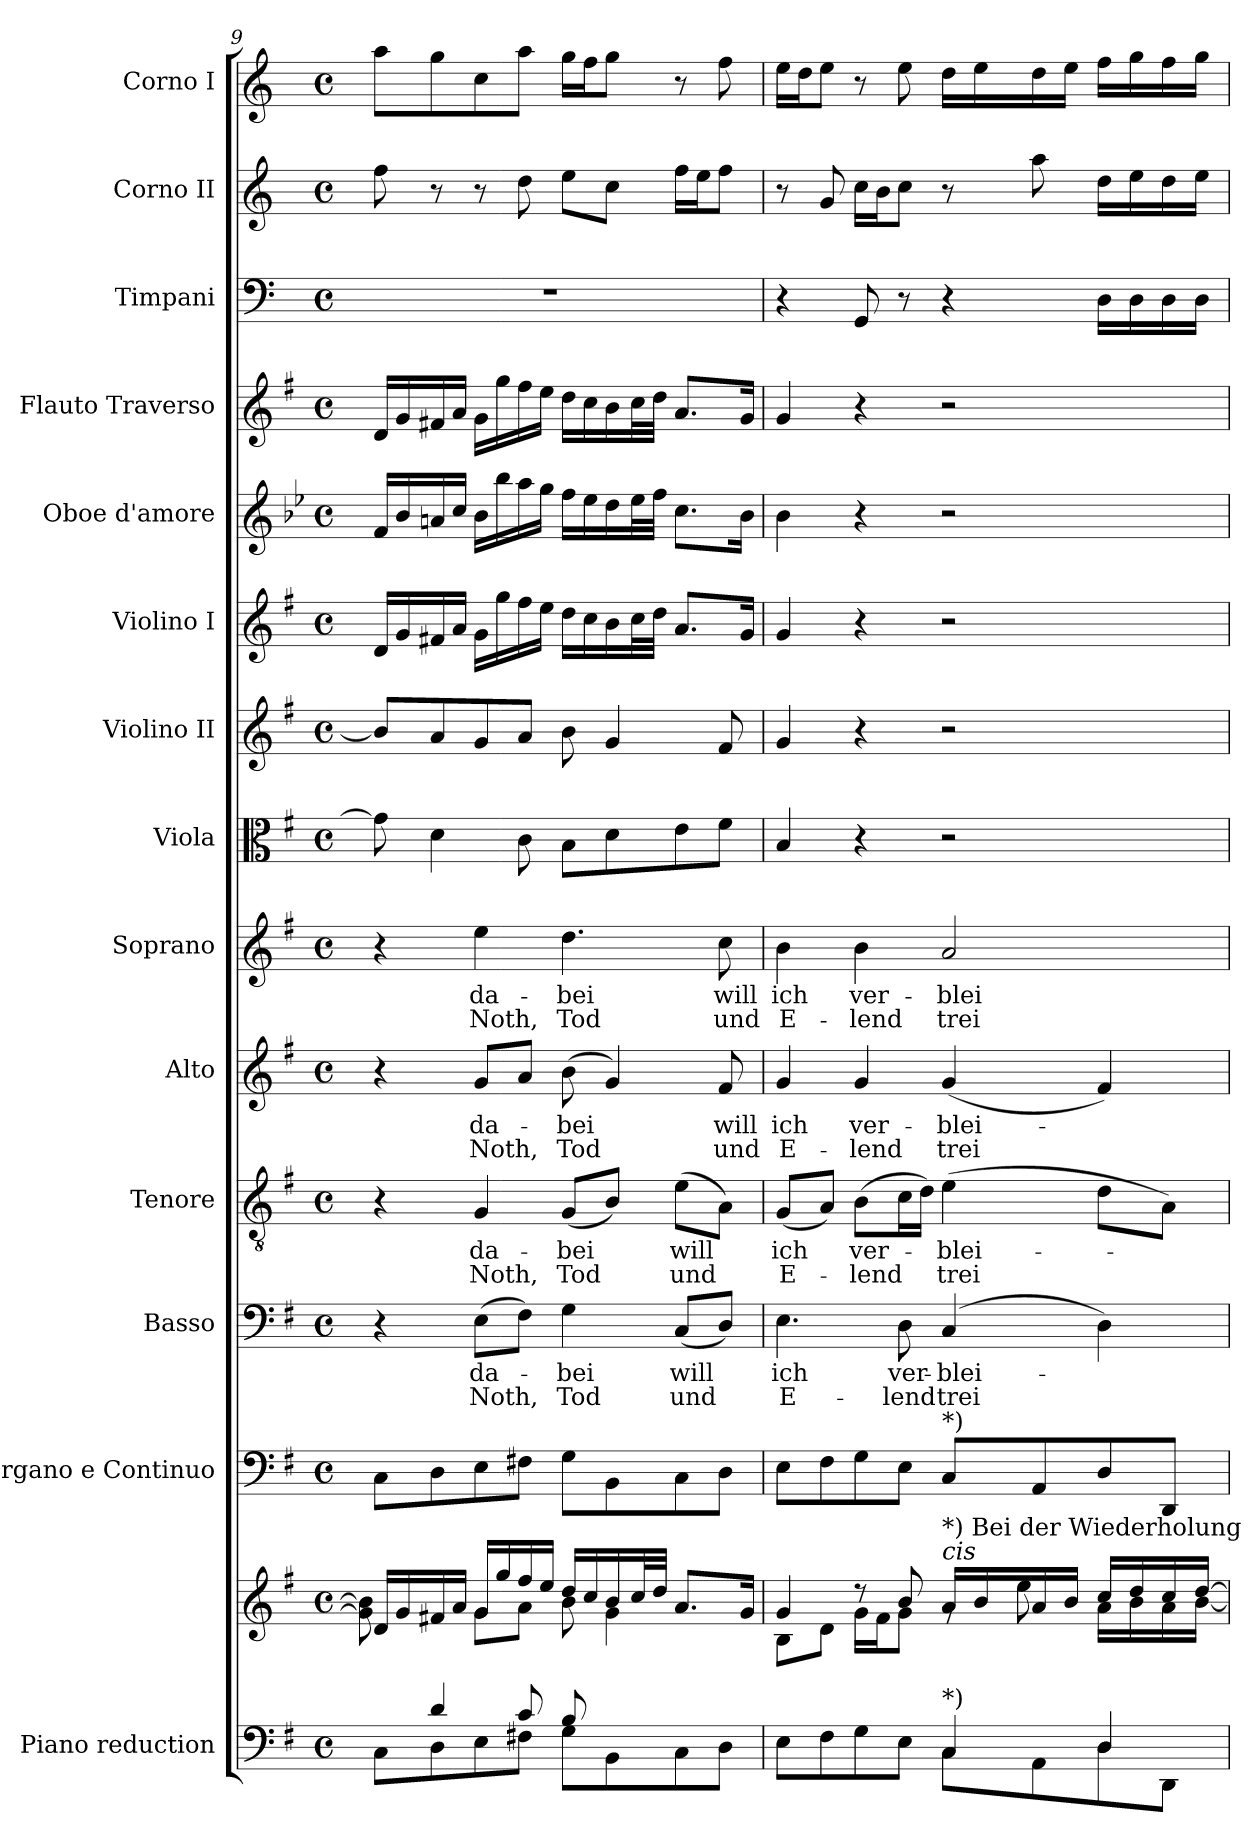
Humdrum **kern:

**kern	**kern	**kern	**kern	**text	**text	**kern	**text	**text	**kern	**text	**text	**kern	**text	**text	**kern	**kern	**kern	**kern	**kern	**kern	**kern	**kern
*part14	*part14	*part13	*part12	*part12	*part12	*part11	*part11	*part11	*part10	*part10	*part10	*part9	*part9	*part9	*part8	*part7	*part6	*part5	*part4	*part3	*part2	*part1
*staff15	*staff14	*staff13	*staff12	*staff12	*staff12	*staff11	*staff11	*staff11	*staff10	*staff10	*staff10	*staff9	*staff9	*staff9	*staff8	*staff7	*staff6	*staff5	*staff4	*staff3	*staff2	*staff1
*I"Piano reduction	*	*I"Organo e Continuo	*I"Basso	*	*	*I"Tenore	*	*	*I"Alto	*	*	*I"Soprano	*	*	*I"Viola	*I"Violino II	*I"Violino I	*I"Oboe d'amore	*I"Flauto Traverso	*I"Timpani	*I"Corno II	*I"Corno I
*I'Pno	*	*	*	*	*	*	*	*	*	*	*	*	*	*	*	*	*	*I'Ob	*I'Fl	*I'Timp	*	*
*clefF4	*clefG2	*clefF4	*clefF4	*	*	*clefGv2	*	*	*clefG2	*	*	*clefG2	*	*	*clefC3	*clefG2	*clefG2	*clefG2	*clefG2	*clefF4	*clefG2	*clefG2
*	*	*	*	*	*	*	*	*	*	*	*	*	*	*	*	*	*	*ITrd2c3	*	*	*ITrd3c5	*ITrd3c5
*k[f#]	*k[f#]	*k[f#]	*k[f#]	*	*	*k[f#]	*	*	*k[f#]	*	*	*k[f#]	*	*	*k[f#]	*k[f#]	*k[f#]	*k[f#]	*k[f#]	*k[]	*k[f#]	*k[f#]
*M4/4	*M4/4	*M4/4	*M4/4	*	*	*M4/4	*	*	*M4/4	*	*	*M4/4	*	*	*M4/4	*M4/4	*M4/4	*M4/4	*M4/4	*M4/4	*M4/4	*M4/4
*met(c)	*met(c)	*met(c)	*met(c)	*	*	*met(c)	*	*	*met(c)	*	*	*met(c)	*	*	*met(c)	*met(c)	*met(c)	*met(c)	*met(c)	*met(c)	*met(c)	*met(c)
=9	=9	=9	=9	=9	=9	=9	=9	=9	=9	=9	=9	=9	=9	=9	=9	=9	=9	=9	=9	=9	=9	=9
*^	*^	*	*	*	*	*	*	*	*	*	*	*	*	*	*	*	*	*	*	*	*	*
*	*	*	*^	*	*	*	*	*	*	*	*	*	*	*	*	*	*	*	*	*	*	*	*	*
8ryy	8C\L	16d/LL	8g\] 8b\]	8ryy	8C\L	4r	.	.	4r	.	.	4r	.	.	4r	.	.	8g\]	8b/L]	16d/LL	16d/LL	16d/LL	1r	8cc\	8ee\L
.	.	16g/	.	.	.	.	.	.	.	.	.	.	.	.	.	.	.	.	.	16g/	16g/	16g/	.	.	.
*	*	*	*v	*v	*	*	*	*	*	*	*	*	*	*	*	*	*	*	*	*	*	*	*	*	*
4d/	8D\	16f#X/	8ryy	8D\	.	.	.	.	.	.	.	.	.	.	.	.	4d\	8a/	16f#X/	16f#X/	16f#X/	.	8r	8dd\
.	.	16a/JJ	.	.	.	.	.	.	.	.	.	.	.	.	.	.	.	.	16a/JJ	16a/JJ	16a/JJ	.	.	.
!	!	!	!	!	!	!LO:LY:b	!LO:LY:b	!	!LO:LY:b	!LO:LY:b	!	!LO:LY:b	!LO:LY:b	!	!LO:LY:b	!LO:LY:b	!	!	!	!	!	!	!	!
.	8E\	16g/LL	8g\L	8E\	(>8E\L	da-	Noth,	4G/	da-	Noth,	8g/L	da-	Noth,	4ee\	da-	Noth,	.	8g/	16g\LL	16g\LL	16g\LL	.	8r	8g\
.	.	16gg/	.	.	.	.	.	.	.	.	.	.	.	.	.	.	.	.	16gg\	16gg\	16gg\	.	.	.
8c/	8F#X\J	16ff#/	8a\J	8F#X\J	8F#\J)	.	.	.	.	.	8a/J	.	.	.	.	.	8c\	8a/J	16ff#\	16ff#\	16ff#\	.	8a\	8ee\J
.	.	16ee/JJ	.	.	.	.	.	.	.	.	.	.	.	.	.	.	.	.	16ee\JJ	16ee\JJ	16ee\JJ	.	.	.
!	!	!	!	!	!	!LO:LY:b	!LO:LY:b	!	!LO:LY:b	!LO:LY:b	!	!LO:LY:b	!LO:LY:b	!	!LO:LY:b	!LO:LY:b	!	!	!	!	!	!	!	!
8B/L	8G\L	16dd/LL	8b\	8G\L	4G\	-bei	Tod	(<8G/L	-bei	Tod	(>8b\	-bei	Tod	4.dd\	-bei	Tod	8B\L	8b\	16dd\LL	16dd\LL	16dd\LL	.	8b\L	16dd\LL
.	.	16cc/	.	.	.	.	.	.	.	.	.	.	.	.	.	.	.	.	16cc\	16cc\	16cc\	.	.	16cc\J
*	*	*	*^	*	*	*	*	*	*	*	*	*	*	*	*	*	*	*	*	*	*	*	*	*
4.ryy	8BB\	16b/	4g\	8d\	8BB\	.	.	.	8B/J)	.	.	4g/)	.	.	.	.	.	8d\	4g/	16b\	16b\	16b\	.	8g\J	8dd\J
.	.	32cc/L	.	.	.	.	.	.	.	.	.	.	.	.	.	.	.	.	.	32cc\L	32cc\L	32cc\L	.	.	.
.	.	32dd/JJJ	.	.	.	.	.	.	.	.	.	.	.	.	.	.	.	.	.	32dd\JJJ	32dd\JJJ	32dd\JJJ	.	.	.
!	!	!	!	!	!	!	!LO:LY:b	!LO:LY:b	!	!LO:LY:b	!LO:LY:b	!	!	!	!	!	!	!	!	!	!	!	!	!	!
.	8C\	8.a/L	.	8e\	8C\	(<8C/L	will	und	(>8e\L	will	und	.	.	.	.	.	.	8e\	.	8.a/L	8.a\L	8.a/L	.	16cc\LL	8r
.	.	.	.	.	.	.	.	.	.	.	.	.	.	.	.	.	.	.	.	.	.	.	.	16b\J	.
!	!	!	!	!	!	!	!	!	!	!	!	!	!LO:LY:b	!LO:LY:b	!	!LO:LY:b	!LO:LY:b	!	!	!	!	!	!	!	!
.	8D\J	.	8ryy	8f#\J	8D\J	8D/J)	.	.	8A\J)	.	.	8f#/	will	und	8cc\	will	und	8f#\J	8f#/	.	.	.	.	8cc\J	8cc\
.	.	16g/Jk	.	.	.	.	.	.	.	.	.	.	.	.	.	.	.	.	.	16g/Jk	16g\Jk	16g/Jk	.	.	.
*	*	*	*v	*v	*	*	*	*	*	*	*	*	*	*	*	*	*	*	*	*	*	*	*	*	*
!!LO:PB:g=z
=10	=10	=10	=10	=10	=10	=10	=10	=10	=10	=10	=10	=10	=10	=10	=10	=10	=10	=10	=10	=10	=10	=10	=10	=10
!	!	!	!	!	!	!LO:LY:b	!LO:LY:b	!	!LO:LY:b	!LO:LY:b	!	!LO:LY:b	!LO:LY:b	!	!LO:LY:b	!LO:LY:b	!	!	!	!	!	!	!	!
2ryy	8E\L	4g/	8B\L	8E\L	4.E\	ich	E-	(<8G/L	ich	E-	4g/	ich	E-	4b\	ich	E-	4B/	4g/	4g/	4g\	4g/	4r	8r	16b\LL
.	.	.	.	.	.	.	.	.	.	.	.	.	.	.	.	.	.	.	.	.	.	.	.	16a\J
.	8F#\	.	8d\J	8F#\	.	.	.	8A/J)	.	.	.	.	.	.	.	.	.	.	.	.	.	.	8d/	8b\J
!	!	!	!	!	!	!	!	!	!LO:LY:b	!LO:LY:b	!	!LO:LY:b	!LO:LY:b	!	!LO:LY:b	!LO:LY:b	!	!	!	!	!	!	!	!
.	8G\	8r	16g\LL	8G\	.	.	.	(>8B\L	ver-	-lend	4g/	ver-	-lend	4b\	ver-	-lend	4r	4r	4r	4r	4r	8GG/	16g\LL	8r
.	.	.	16f#\J	.	.	.	.	.	.	.	.	.	.	.	.	.	.	.	.	.	.	.	16f#\J	.
!	!	!	!	!	!	!LO:LY:b	!LO:LY:b	!	!	!	!	!	!	!	!	!	!	!	!	!	!	!	!	!
.	8E\J	8b/	8g\J	8E\J	8D\	ver-	-lend	16c\L	.	.	.	.	.	.	.	.	.	.	.	.	.	8r	8g\J	8b\
.	.	.	.	.	.	.	.	16d\JJ)	.	.	.	.	.	.	.	.	.	.	.	.	.	.	.	.
!	!	!	!	!LO:TX:a:t=*)	!	!	!	!	!	!	!	!	!	!	!	!	!	!	!	!	!	!	!	!
!	!	!	!	!LO:TX:b:t=*) Bei der Wiederholung	!	!	!	!	!	!	!	!	!	!	!	!	!	!	!	!	!	!	!	!
!	!	!	!	!LO:TX:b:i:t=cis	!	!	!	!	!	!	!	!	!	!	!	!	!	!	!	!	!	!	!	!
!LO:TX:a:t=*)	!	!	!	!	!	!	!	!	!	!	!	!	!	!	!	!	!	!	!	!	!	!	!	!
!	!	!	!	!	!	!LO:LY:b	!LO:LY:b	!	!LO:LY:b	!LO:LY:b	!	!LO:LY:b	!LO:LY:b	!	!LO:LY:b	!LO:LY:b	!	!	!	!	!	!	!	!
4C/	8C\L	16a/LL	8rg	8C/L	(>4C/	-blei-	trei	(>4e\	-blei-	trei	(<4g/	-blei-	trei	2a/	-blei-	trei	2r	2r	2r	2r	2r	4r	8r	16a\LL
.	.	16b/	.	.	.	.	.	.	.	.	.	.	.	.	.	.	.	.	.	.	.	.	.	16b\
.	8AA\	16a/	8ee\	8AA/	.	.	.	.	.	.	.	.	.	.	.	.	.	.	.	.	.	.	8ee\	16a\
.	.	16b/JJ	.	.	.	.	.	.	.	.	.	.	.	.	.	.	.	.	.	.	.	.	.	16b\JJ
4D/	8D\	16cc/LL	16a\LL	8D/	4D\)	.	.	8d\L	.	.	4f#/)	.	.	.	.	.	.	.	.	.	.	16D\LL	16a\LL	16cc\LL
.	.	16dd/	16b\	.	.	.	.	.	.	.	.	.	.	.	.	.	.	.	.	.	.	16D\	16b\	16dd\
.	8DD\J	16cc/	16a\	8DD/J	.	.	.	8A\J)	.	.	.	.	.	.	.	.	.	.	.	.	.	16D\	16a\	16cc\
.	.	[16dd/JJ	[16b\JJ	.	.	.	.	.	.	.	.	.	.	.	.	.	.	.	.	.	.	16D\JJ	16b\JJ	16dd\JJ
*v	*v	*	*	*	*	*	*	*	*	*	*	*	*	*	*	*	*	*	*	*	*	*	*	*
*	*v	*v	*	*	*	*	*	*	*	*	*	*	*	*	*	*	*	*	*	*	*	*	*
=	=	=	=	=	=	=	=	=	=	=	=	=	=	=	=	=	=	=	=	=	=	=
*-	*-	*-	*-	*-	*-	*-	*-	*-	*-	*-	*-	*-	*-	*-	*-	*-	*-	*-	*-	*-	*-	*-
